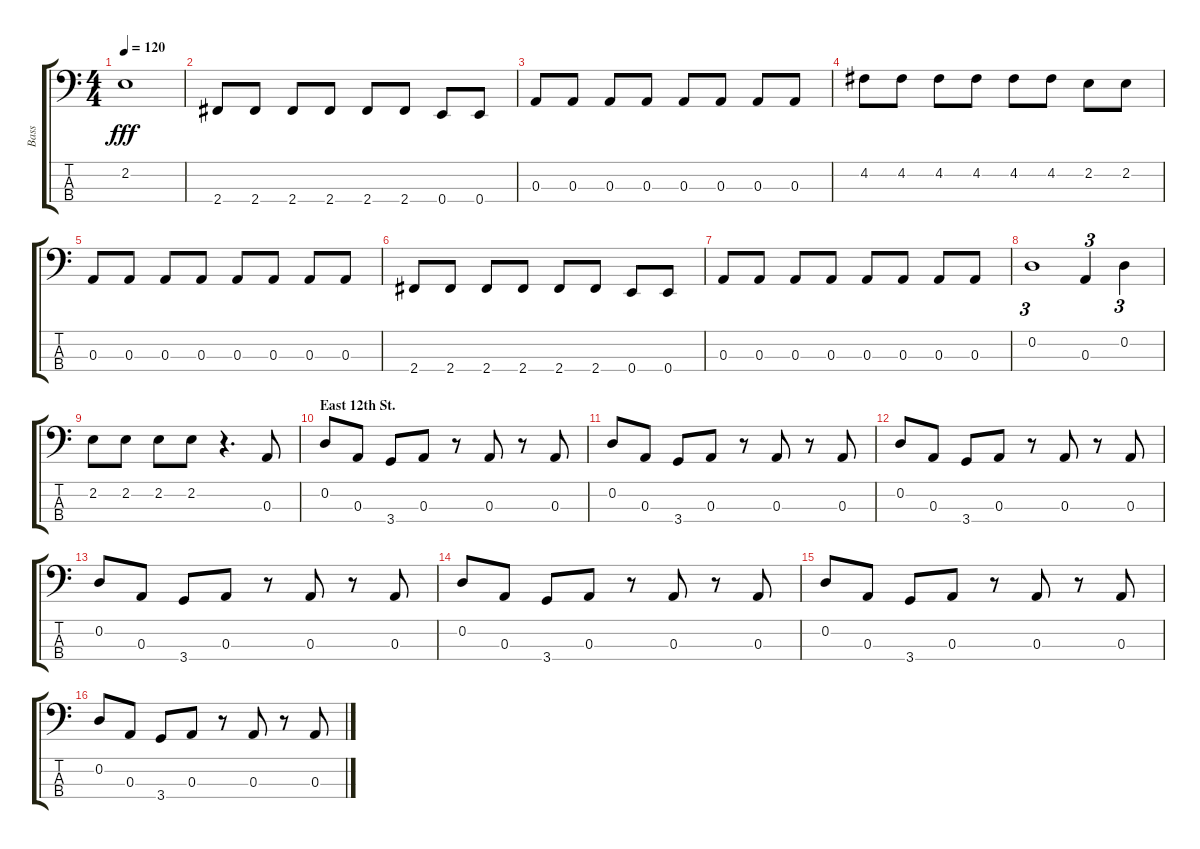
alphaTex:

\track ("Bass" "Bass") {instrument electricbassfinger}
\staff {score tabs}
\tuning (G2 D2 A1 E1) {hide}
\ts (4 4)
\tempo 120
\clef f4
\ks c
2.2.1{dy fff} |
2.4.8 2.4.8 2.4.8 2.4.8 2.4.8 2.4.8 0.4.8 0.4.8 |
0.3.8 0.3.8 0.3.8 0.3.8 0.3.8 0.3.8 0.3.8 0.3.8 |
4.2.8 4.2.8 4.2.8 4.2.8 4.2.8 4.2.8 2.2.8 2.2.8 |
0.3.8 0.3.8 0.3.8 0.3.8 0.3.8 0.3.8 0.3.8 0.3.8 |
2.4.8 2.4.8 2.4.8 2.4.8 2.4.8 2.4.8 0.4.8 0.4.8 |
0.3.8 0.3.8 0.3.8 0.3.8 0.3.8 0.3.8 0.3.8 0.3.8 |
0.2.1{tu (3 2)} 0.3.4{tu (3 2)} 0.2.4{tu (3 2)} |
2.2.8 2.2.8 2.2.8 2.2.8 r.4{d} 0.3.8 |
\section ("" "East 12th St.")
0.2.8 0.3.8 3.4.8 0.3.8 r.8 0.3.8 r.8 0.3.8 |
0.2.8 0.3.8 3.4.8 0.3.8 r.8 0.3.8 r.8 0.3.8 |
0.2.8 0.3.8 3.4.8 0.3.8 r.8 0.3.8 r.8 0.3.8 |
0.2.8 0.3.8 3.4.8 0.3.8 r.8 0.3.8 r.8 0.3.8 |
0.2.8 0.3.8 3.4.8 0.3.8 r.8 0.3.8 r.8 0.3.8 |
0.2.8 0.3.8 3.4.8 0.3.8 r.8 0.3.8 r.8 0.3.8 |
0.2.8 0.3.8 3.4.8 0.3.8 r.8 0.3.8 r.8 0.3.8
